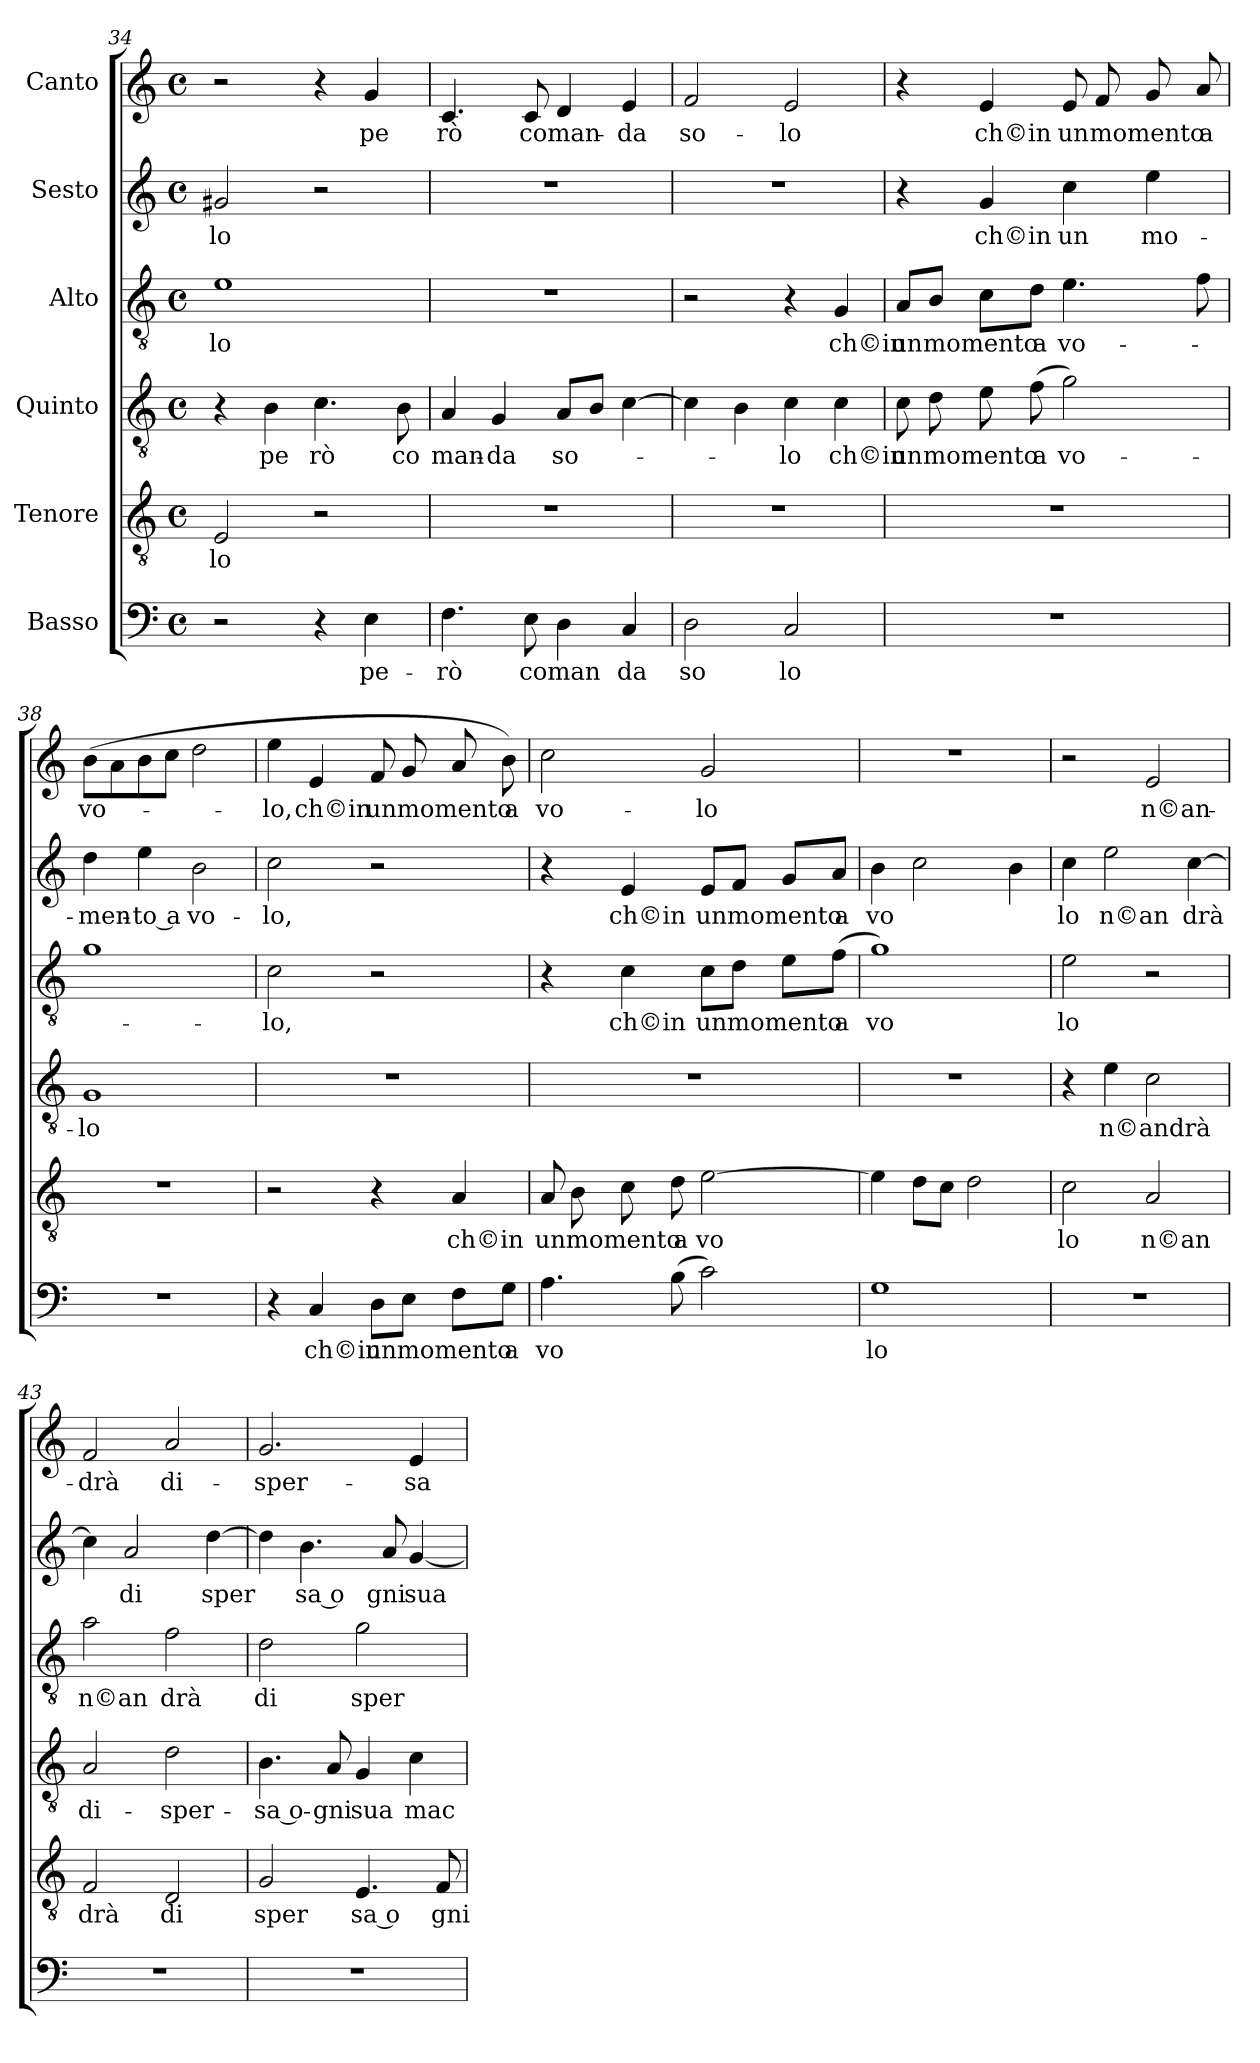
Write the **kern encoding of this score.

**kern	**text	**kern	**text	**kern	**text	**kern	**text	**kern	**text	**kern	**text
*part6	*part6	*part5	*part5	*part4	*part4	*part3	*part3	*part2	*part2	*part1	*part1
*staff6	*staff6	*staff5	*staff5	*staff4	*staff4	*staff3	*staff3	*staff2	*staff2	*staff1	*staff1
*I"Basso	*	*I"Tenore	*	*I"Quinto	*	*I"Alto	*	*I"Sesto	*	*I"Canto	*
*clefF4	*	*clefGv2	*	*clefGv2	*	*clefGv2	*	*clefG2	*	*clefG2	*
*M4/4	*	*M4/4	*	*M4/4	*	*M4/4	*	*M4/4	*	*M4/4	*
*met(c)	*	*met(c)	*	*met(c)	*	*met(c)	*	*met(c)	*	*met(c)	*
=34	=34	=34	=34	=34	=34	=34	=34	=34	=34	=34	=34
!	!	!	!LO:LY:b:cj	!	!	!	!LO:LY:b:cj	!	!LO:LY:b:cj	!	!
2r	.	2E/	lo	4r	.	1e	lo	2g#X/	lo	2r	.
!	!	!	!	!	!LO:LY:b:cj	!	!	!	!	!	!
.	.	.	.	4B\	pe	.	.	.	.	.	.
!	!	!	!	!	!LO:LY:b:cj	!	!	!	!	!	!
4r	.	2r	.	4.c\	rò	.	.	2r	.	4r	.
!	!LO:LY:b:cj	!	!	!	!	!	!	!	!	!	!LO:LY:b:cj
4E\	pe-	.	.	.	.	.	.	.	.	4g/	pe
!	!	!	!	!	!LO:LY:b:cj	!	!	!	!	!	!
.	.	.	.	8B\	co	.	.	.	.	.	.
!!LO:LB:g=z
=35	=35	=35	=35	=35	=35	=35	=35	=35	=35	=35	=35
!	!LO:LY:b:cj	!	!	!	!LO:LY:b:cj	!	!	!	!	!	!LO:LY:b:cj
4.F\	-rò	1r	.	4A/	man-	1r	.	1r	.	4.c/	rò
!	!	!	!	!	!LO:LY:b:cj	!	!	!	!	!	!
.	.	.	.	4G/	-da	.	.	.	.	.	.
!	!LO:LY:b	!	!	!	!	!	!	!	!	!	!LO:LY:b
8E\	coman	.	.	.	.	.	.	.	.	8c/	coman-
!	!	!	!	!	!LO:LY:b:cj	!	!	!	!	!	!
4D\	.	.	.	8A/L	so-	.	.	.	.	4d/	.
.	.	.	.	8B/J	.	.	.	.	.	.	.
!	!LO:LY:b:cj	!	!	!	!	!	!	!	!	!	!LO:LY:b:cj
4C/	da	.	.	[>4c\	.	.	.	.	.	4e/	-da
=36	=36	=36	=36	=36	=36	=36	=36	=36	=36	=36	=36
!	!LO:LY:b:cj	!	!	!	!	!	!	!	!	!	!LO:LY:b:cj
2D\	so	1r	.	4c\]	.	2r	.	1r	.	2f/	so-
.	.	.	.	4B\	.	.	.	.	.	.	.
!	!LO:LY:b:cj	!	!	!	!LO:LY:b:cj	!	!	!	!	!	!LO:LY:b:cj
2C/	lo	.	.	4c\	-lo	4r	.	.	.	2e/	-lo
!	!	!	!	!	!LO:LY:b:cj	!	!LO:LY:b:cj	!	!	!	!
.	.	.	.	4c\	ch©in	4G/	ch©in	.	.	.	.
=37	=37	=37	=37	=37	=37	=37	=37	=37	=37	=37	=37
!	!	!	!	!	!LO:LY:b:cj	!	!LO:LY:b:cj	!	!	!	!
1r	.	1r	.	8c\	un	8A/L	un	4r	.	4r	.
!	!	!	!	!	!LO:LY:b	!	!LO:LY:b	!	!	!	!
.	.	.	.	8d\	momento	8B/J	momento	.	.	.	.
!	!	!	!	!	!	!	!	!	!LO:LY:b:cj	!	!LO:LY:b:cj
.	.	.	.	8e\	.	8c\L	.	4g/	ch©in	4e/	ch©in
!	!	!	!	!	!LO:LY:b	!	!LO:LY:b	!	!	!	!
.	.	.	.	(>8f\	a	8d\J	a	.	.	.	.
!	!	!	!	!	!LO:LY:b:cj	!	!LO:LY:b:cj	!	!LO:LY:b:cj	!	!LO:LY:b:cj
.	.	.	.	2g\)	vo-	4.e\	vo-	4cc\	un	8e/	un
!	!	!	!	!	!	!	!	!	!	!	!LO:LY:b
.	.	.	.	.	.	.	.	.	.	8f/	momento
!	!	!	!	!	!	!	!	!	!LO:LY:b:cj	!	!
.	.	.	.	.	.	.	.	4ee\	mo-	8g/	.
!	!	!	!	!	!	!	!	!	!	!	!LO:LY:b
.	.	.	.	.	.	8f\	.	.	.	8a/	a
=38	=38	=38	=38	=38	=38	=38	=38	=38	=38	=38	=38
!	!	!	!	!	!LO:LY:b:cj	!	!	!	!LO:LY:b:cj	!	!LO:LY:b:cj
1r	.	1r	.	1G	-lo	1g	.	4dd\	-men-	(>8b\L	vo-
.	.	.	.	.	.	.	.	.	.	8a\	.
!	!	!	!	!	!	!	!	!	!LO:LY:b:rj	!	!
.	.	.	.	.	.	.	.	4ee\	-to a	8b\	.
.	.	.	.	.	.	.	.	.	.	8cc\J	.
!	!	!	!	!	!	!	!	!	!LO:LY:b:cj	!	!
.	.	.	.	.	.	.	.	2b\	vo-	2dd\	.
=39	=39	=39	=39	=39	=39	=39	=39	=39	=39	=39	=39
!	!	!	!	!	!	!	!LO:LY:b:cj	!	!LO:LY:b:cj	!	!LO:LY:b:cj
4r	.	2r	.	1r	.	2c\	-lo,	2cc\	-lo,	4ee\	-lo,
!	!LO:LY:b:cj	!	!	!	!	!	!	!	!	!	!LO:LY:b:cj
4C/	ch©in	.	.	.	.	.	.	.	.	4e/	ch©in
!	!LO:LY:b:cj	!	!	!	!	!	!	!	!	!	!LO:LY:b:cj
8D\L	un	4r	.	.	.	2r	.	2r	.	8f/	un
!	!LO:LY:b	!	!	!	!	!	!	!	!	!	!LO:LY:b
8E\J	momento	.	.	.	.	.	.	.	.	8g/	momento
!	!	!	!LO:LY:b:cj	!	!	!	!	!	!	!	!
8F\L	.	4A/	ch©in	.	.	.	.	.	.	8a/	.
!	!LO:LY:b	!	!	!	!	!	!	!	!	!	!LO:LY:b
8G\J	a	.	.	.	.	.	.	.	.	8b\)	a
!!LO:PB:g=z
=40	=40	=40	=40	=40	=40	=40	=40	=40	=40	=40	=40
!	!LO:LY:b:cj	!	!LO:LY:b:cj	!	!	!	!	!	!	!	!LO:LY:b:cj
4.A\	vo	8A/	un	1r	.	4r	.	4r	.	2cc\	vo-
!	!	!	!LO:LY:b	!	!	!	!	!	!	!	!
.	.	8B\	momento	.	.	.	.	.	.	.	.
!	!	!	!	!	!	!	!LO:LY:b:cj	!	!LO:LY:b:cj	!	!
.	.	8c\	.	.	.	4c\	ch©in	4e/	ch©in	.	.
!	!	!	!LO:LY:b	!	!	!	!	!	!	!	!
(>8B\	.	8d\	a	.	.	.	.	.	.	.	.
!	!	!	!LO:LY:b:cj	!	!	!	!LO:LY:b:cj	!	!LO:LY:b:cj	!	!LO:LY:b:cj
2c\)	.	[>2e\	vo	.	.	8c\L	un	8e/L	un	2g/	-lo
!	!	!	!	!	!	!	!LO:LY:b	!	!LO:LY:b	!	!
.	.	.	.	.	.	8d\J	momento	8f/J	momento	.	.
.	.	.	.	.	.	8e\L	.	8g/L	.	.	.
!	!	!	!	!	!	!	!LO:LY:b	!	!LO:LY:b	!	!
.	.	.	.	.	.	(>8f\J	a	8a/J	a	.	.
=41	=41	=41	=41	=41	=41	=41	=41	=41	=41	=41	=41
!	!LO:LY:b:cj	!	!	!	!	!	!LO:LY:b:cj	!	!LO:LY:b:cj	!	!
1G	lo	4e\]	.	1r	.	1g)	vo	4b\	vo	1r	.
.	.	8d\L	.	.	.	.	.	2cc\	.	.	.
.	.	8c\J	.	.	.	.	.	.	.	.	.
.	.	2d\	.	.	.	.	.	.	.	.	.
.	.	.	.	.	.	.	.	4b\	.	.	.
=42	=42	=42	=42	=42	=42	=42	=42	=42	=42	=42	=42
!	!	!	!LO:LY:b:cj	!	!	!	!LO:LY:b:cj	!	!LO:LY:b:cj	!	!
1r	.	2c\	lo	4r	.	2e\	lo	4cc\	lo	2r	.
!	!	!	!	!	!LO:LY:b:cj	!	!	!	!LO:LY:b:cj	!	!
.	.	.	.	4e\	n©andrà	.	.	2ee\	n©an	.	.
!	!	!	!LO:LY:b:cj	!	!	!	!	!	!	!	!LO:LY:b:cj
.	.	2A/	n©an	2c\	.	2r	.	.	.	2e/	n©an-
!	!	!	!	!	!	!	!	!	!LO:LY:b	!	!
.	.	.	.	.	.	.	.	[>4cc\	drà	.	.
=43	=43	=43	=43	=43	=43	=43	=43	=43	=43	=43	=43
!	!	!	!LO:LY:b:cj	!	!LO:LY:b:cj	!	!LO:LY:b:cj	!	!	!	!LO:LY:b:cj
1r	.	2F/	drà	2A/	di-	2a\	n©an	4cc\]	.	2f/	-drà
!	!	!	!	!	!	!	!	!	!LO:LY:b:cj	!	!
.	.	.	.	.	.	.	.	2a/	di	.	.
!	!	!	!LO:LY:b:cj	!	!LO:LY:b:cj	!	!LO:LY:b:cj	!	!	!	!LO:LY:b:cj
.	.	2D/	di	2d\	-sper-	2f\	drà	.	.	2a/	di-
!	!	!	!	!	!	!	!	!	!LO:LY:b	!	!
.	.	.	.	.	.	.	.	[>4dd\	sper	.	.
=44	=44	=44	=44	=44	=44	=44	=44	=44	=44	=44	=44
!	!	!	!LO:LY:b:cj	!	!LO:LY:b:rj	!	!LO:LY:b:cj	!	!	!	!LO:LY:b:cj
1r	.	2G/	sper	4.B\	-sa o-	2d\	di	4dd\]	.	2.g/	-sper-
!	!	!	!	!	!	!	!	!	!LO:LY:b:rj	!	!
.	.	.	.	.	.	.	.	4.b\	sa o	.	.
!	!	!	!	!	!LO:LY:b:cj	!	!	!	!	!	!
.	.	.	.	8A/	-gni	.	.	.	.	.	.
!	!	!	!LO:LY:b:rj	!	!LO:LY:b:cj	!	!LO:LY:b:cj	!	!	!	!
.	.	4.E/	sa o	4G/	sua	2g\	sper	.	.	.	.
!	!	!	!	!	!	!	!	!	!LO:LY:b:cj	!	!
.	.	.	.	.	.	.	.	8a/	gni	.	.
!	!	!	!	!	!LO:LY:b:cj	!	!	!	!LO:LY:b	!	!LO:LY:b:cj
.	.	.	.	4c\	mac-	.	.	[<4g/	sua	4e/	-sa
!	!	!	!LO:LY:b:cj	!	!	!	!	!	!	!	!
.	.	8F/	gni	.	.	.	.	.	.	.	.
=	=	=	=	=	=	=	=	=	=	=	=
*-	*-	*-	*-	*-	*-	*-	*-	*-	*-	*-	*-
